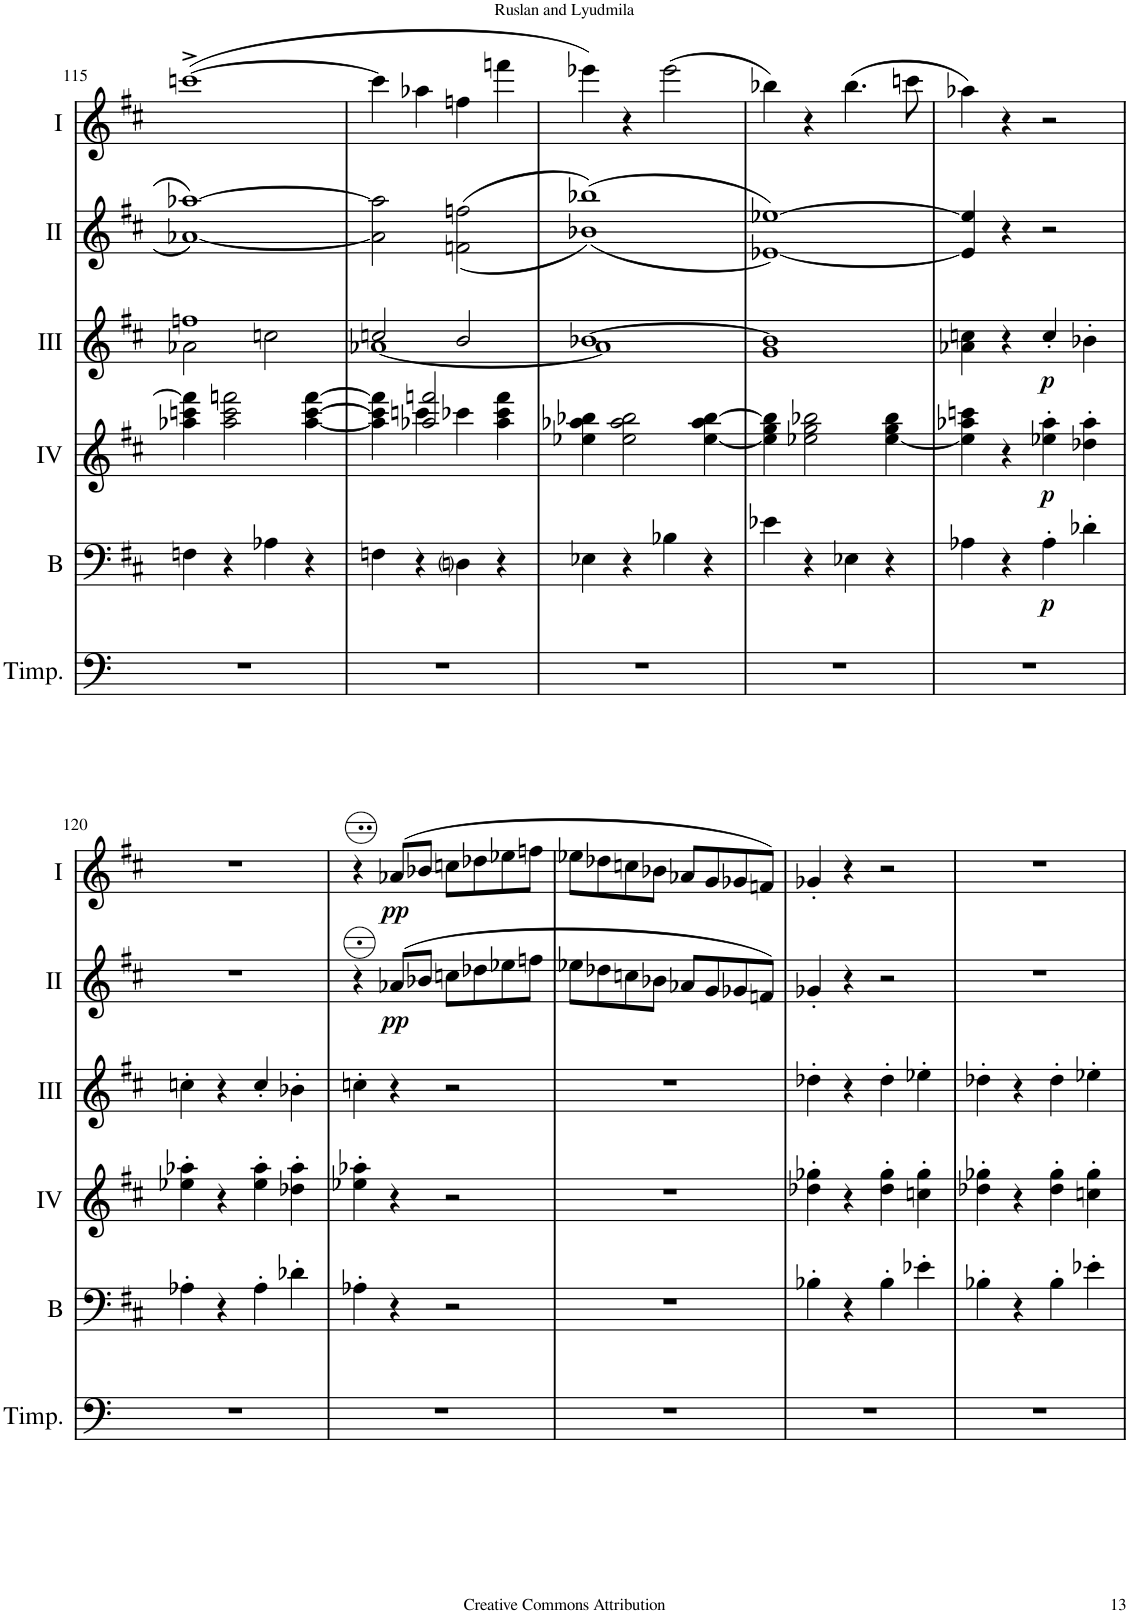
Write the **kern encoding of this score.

**kern	**kern	**dynam	**kern	**dynam	**kern	**dynam	**kern	**dynam	**kern	**dynam
*part6	*part5	*part5	*part4	*part4	*part3	*part3	*part2	*part2	*part1	*part1
*staff6	*staff5	*staff5	*staff4	*staff4	*staff3	*staff3	*staff2	*staff2	*staff1	*staff1
*I"Timpani	*I"Bass	*	*I"Acc. 4	*	*I"Acc. 3	*	*I"Acc. 2	*	*I"Acc. 1	*
*I'Timp.	*I'B	*	*	*	*	*	*	*	*	*
!!LO:PB:g=z
*clefF4	*clefF4	*	*clefG2	*	*clefG2	*	*clefG2	*	*clefG2	*
*	*Trd7c12	*	*Trd7c12	*	*Trd7c12	*	*	*	*	*
*k[f#c#]	*k[f#c#]	*	*k[f#c#]	*	*k[f#c#]	*	*k[f#c#]	*	*k[f#c#]	*
*M2/2	*M2/2	*	*M2/2	*	*M2/2	*	*M2/2	*	*M2/2	*
*met(c|)	*met(c|)	*	*met(c|)	*	*met(c|)	*	*met(c|)	*	*met(c|)	*
=115	=115	=115	=115	=115	=115	=115	=115	=115	=115	=115
*	*	*	*	*	*^	*	*	*	*	*
1r	4Fn\	.	4aa-X\ 4cccn\ 4fff\]	.	1ffn	2a-X\	.	[1a-X [1aa-X	.	([1cccn^	.
.	4r	.	2aa-\ 2ccc\ 2fffn\	.	.	.	.	.	.	.	.
.	4A-X\	.	.	.	.	2ccn\	.	.	.	.	.
.	4r	.	[4aa-\ [4ccc\ [>4fff\	.	.	.	.	.	.	.	.
=116	=116	=116	=116	=116	=116	=116	=116	=116	=116	=116	=116
*	*	*	*^	*	*	*	*	*	*	*	*
1r	4Fn\	.	4aa-\] 4ccc\] 4fff\]	4ryy	.	2ccn/	[1a-X	.	2a-\] 2aa-\]	.	4ccc\]	.
.	4r	.	2aa-X/ 2fffn/	4cccn\	.	.	.	.	.	.	4aa-X\	.
.	4Dni\	.	.	4ccc-X\	.	2b/	.	.	((<2fn\ 2ffn\	.	4ffn\	.
.	4r	.	4aa-\ 4ccc-\ 4fff\	4ryy	.	.	.	.	.	.	4fffn\	.
*	*	*	*v	*v	*	*	*	*	*	*	*	*
=117	=117	=117	=117	=117	=117	=117	=117	=117	=117	=117	=117
1r	4E-X\	.	4ee-X\ 4aa-X\ 4bb-X\	.	[1b-X	1a-]	.	((<1b-X 1bb-X))	.	4eee-X\)	.
.	4r	.	2ee-\ 2aa-\ 2bb-\	.	.	.	.	.	.	4r	.
.	4B-X\	.	.	.	.	.	.	.	.	(2eee-\	.
.	4r	.	[4ee-\ 4aa-\ [4bb-\	.	.	.	.	.	.	.	.
=118	=118	=118	=118	=118	=118	=118	=118	=118	=118	=118	=118
1r	4e-X\	.	4ee-\] 4gg\ 4bb-\]	.	1b-]	1g	.	[1e-X [1ee-X))	.	4bb-X\)	.
.	4r	.	2ee-X\ 2gg\ 2bb-X\	.	.	.	.	.	.	4r	.
.	4E-X\	.	.	.	.	.	.	.	.	(4.bb-\	.
.	4r	.	[4ee-\ 4gg\ 4bb-\	.	.	.	.	.	.	.	.
.	.	.	.	.	.	.	.	.	.	8cccn\	.
*	*	*	*	*	*v	*v	*	*	*	*	*
=119	=119	=119	=119	=119	=119	=119	=119	=119	=119	=119
1r	4A-X\	.	4ee-\] 4aa-X\ 4cccn\	.	4a-X\ 4ccn\	.	4e-/] 4ee-/]	.	4aa-X\)	.
.	4r	.	4r	.	4r	.	4r	.	4r	.
!	!	!LO:DY:b	!	!LO:DY:b	!	!LO:DY:b	!	!	!	!
.	4A-'\	p	4ee-X\' 4aa-\'	p	4cc'/	p	2r	.	2r	.
.	4d-X'\	.	4dd-X\' 4aa-\'	.	4b-X'\	.	.	.	.	.
!!LO:LB:g=z
=120	=120	=120	=120	=120	=120	=120	=120	=120	=120	=120
1r	4A-X'\	.	4ee-X\' 4aa-X\'	.	4ccn'\	.	1r	.	1r	.
.	4r	.	4r	.	4r	.	.	.	.	.
.	4A-'\	.	4ee-\' 4aa-\'	.	4cc'/	.	.	.	.	.
.	4d-X'\	.	4dd-X\' 4aa-\'	.	4b-X'\	.	.	.	.	.
=121	=121	=121	=121	=121	=121	=121	=121	=121	=121	=121
1r	4A-X'\	.	4ee-X\' 4aa-X\'	.	4ccn'\	.	4r	.	4r	.
!	!	!	!	!	!	!	!	!LO:DY:b	!	!LO:DY:b
.	4r	.	4r	.	4r	.	(8a-X/L	pp	(8a-X/L	pp
.	.	.	.	.	.	.	8b-X/J	.	8b-X/J	.
.	2r	.	2r	.	2r	.	8ccn\L	.	8ccn\L	.
.	.	.	.	.	.	.	8dd-X\	.	8dd-X\	.
.	.	.	.	.	.	.	8ee-X\	.	8ee-X\	.
.	.	.	.	.	.	.	8ffn\J	.	8ffn\J	.
=122	=122	=122	=122	=122	=122	=122	=122	=122	=122	=122
1r	1r	.	1r	.	1r	.	8ee-X\L	.	8ee-X\L	.
.	.	.	.	.	.	.	8dd-X\	.	8dd-X\	.
.	.	.	.	.	.	.	8ccn\	.	8ccn\	.
.	.	.	.	.	.	.	8b-X\J	.	8b-X\J	.
.	.	.	.	.	.	.	8a-X/L	.	8a-X/L	.
.	.	.	.	.	.	.	8g/	.	8g/	.
.	.	.	.	.	.	.	8g-X/	.	8g-X/	.
.	.	.	.	.	.	.	8fn/J)	.	8fn/J)	.
=123	=123	=123	=123	=123	=123	=123	=123	=123	=123	=123
1r	4B-X'\	.	4dd-X\' 4gg-X\'	.	4dd-X'\	.	4g-X'/	.	4g-X'/	.
.	4r	.	4r	.	4r	.	4r	.	4r	.
.	4B-'\	.	4dd-\' 4gg-\'	.	4dd-'\	.	2r	.	2r	.
.	4e-X'\	.	4ccn\' 4gg-\'	.	4ee-X'\	.	.	.	.	.
=124	=124	=124	=124	=124	=124	=124	=124	=124	=124	=124
1r	4B-X'\	.	4dd-X\' 4gg-X\'	.	4dd-X'\	.	1r	.	1r	.
.	4r	.	4r	.	4r	.	.	.	.	.
.	4B-'\	.	4dd-\' 4gg-\'	.	4dd-'\	.	.	.	.	.
.	4e-X'\	.	4ccn\' 4gg-\'	.	4ee-X'\	.	.	.	.	.
=	=	=	=	=	=	=	=	=	=	=
*-	*-	*-	*-	*-	*-	*-	*-	*-	*-	*-
